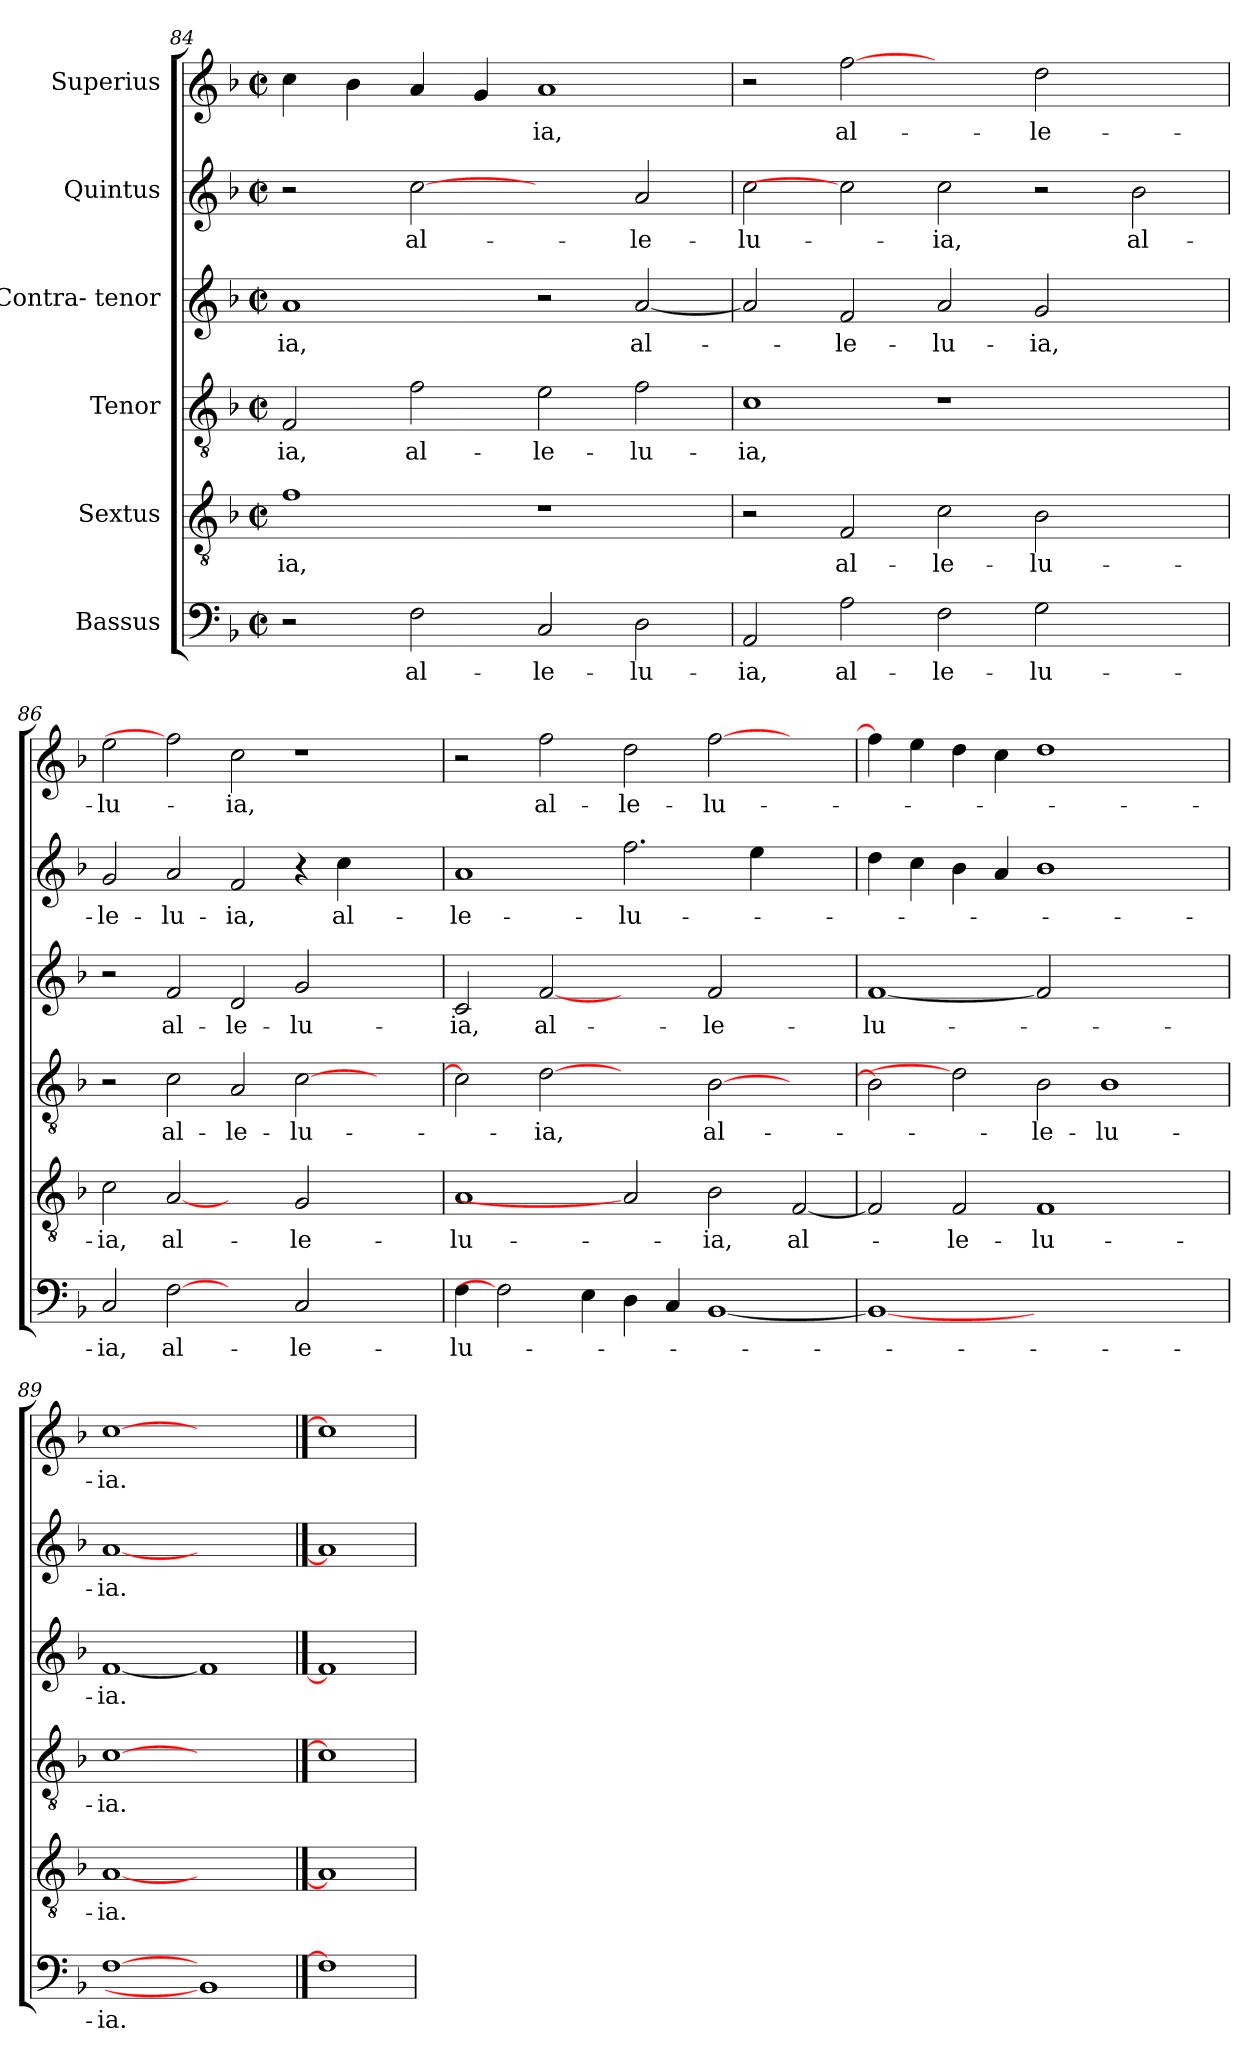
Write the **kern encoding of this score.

**kern	**text	**kern	**text	**kern	**text	**kern	**text	**kern	**text	**kern	**text
*part6	*part6	*part5	*part5	*part4	*part4	*part3	*part3	*part2	*part2	*part1	*part1
*staff6	*staff6	*staff5	*staff5	*staff4	*staff4	*staff3	*staff3	*staff2	*staff2	*staff1	*staff1
*I"Bassus	*	*I"Sextus	*	*I"Tenor	*	*I"Contra- tenor	*	*I"Quintus	*	*I"Superius	*
!!LO:LB:g=z
*clefF4	*	*clefGv2	*	*clefGv2	*	*clefG2	*	*clefG2	*	*clefG2	*
*k[b-]	*	*k[b-]	*	*k[b-]	*	*k[b-]	*	*k[b-]	*	*k[b-]	*
*F:	*	*F:	*	*F:	*	*F:	*	*F:	*	*F:	*
*M2/2	*	*M2/2	*	*M2/2	*	*M2/2	*	*M2/2	*	*M2/2	*
*met(c|)	*	*met(c|)	*	*met(c|)	*	*met(c|)	*	*met(c|)	*	*met(c|)	*
=84	=84	=84	=84	=84	=84	=84	=84	=84	=84	=84	=84
!	!	!	!LO:LY:b	!	!LO:LY:b	!	!LO:LY:b	!	!	!	!
2r	.	1f	-ia,	2F/	-ia,	1a	-ia,	2r	.	4cc\	.
.	.	.	.	.	.	.	.	.	.	4b-\	.
!	!LO:LY:b	!	!	!	!LO:LY:b	!	!	!	!LO:LY:b	!	!
2F\	al-	.	.	2f\	al-	.	.	[2cc	al-	4a/	.
.	.	.	.	.	.	.	.	.	.	4g/	.
!	!LO:LY:b	!	!	!	!LO:LY:b	!	!	!	!	!	!LO:LY:b
2C/	-le-	1r	.	2e\	-le-	2r	.	2ryy	.	1a	-ia,
!	!LO:LY:b	!	!	!	!LO:LY:b	!	!LO:LY:b	!	!LO:LY:b	!	!
2D\	-lu-	.	.	2f\	-lu-	[2a/	al-	2a/	-le-	.	.
=85	=85	=85	=85	=85	=85	=85	=85	=85	=85	=85	=85
!	!LO:LY:b	!	!	!	!LO:LY:b	!	!	!	!LO:LY:b	!	!
2AA/	-ia,	2r	.	1c	-ia,	2a/]	.	2cc\	-lu-	2r	.
!	!LO:LY:b	!	!LO:LY:b	!	!	!	!LO:LY:b	!	!	!	!LO:LY:b
2A\	al-	2F/	al-	.	.	2f/	-le-	2cc]	.	[2ff	al-
!	!LO:LY:b	!	!LO:LY:b	!	!	!	!LO:LY:b	!	!LO:LY:b	!	!
2F\	-le-	2c\	-le-	1r	.	2a/	-lu-	2cc\	-ia,	2ryy	.
!	!LO:LY:b	!	!LO:LY:b	!	!	!	!LO:LY:b	!	!	!	!LO:LY:b
2G\	-lu-	2B-\	-lu-	.	.	2g/	-ia,	2r	.	2dd\	-le-
!	!	!	!	!	!	!	!	!	!LO:LY:b	!	!
2ryy	.	2ryy	.	2ryy	.	2ryy	.	2b-\	al-	2ryy	.
=86	=86	=86	=86	=86	=86	=86	=86	=86	=86	=86	=86
!	!LO:LY:b	!	!LO:LY:b	!	!	!	!	!	!LO:LY:b	!	!LO:LY:b
2C/	-ia,	2c\	-ia,	2r	.	2r	.	2g/	-le-	2ee\	-lu-
!	!LO:LY:b	!	!LO:LY:b	!	!LO:LY:b	!	!LO:LY:b	!	!LO:LY:b	!	!
[2F	al-	[2A	al-	2c\	al-	2f/	al-	2a/	-lu-	2ff]	.
!	!	!	!	!	!LO:LY:b	!	!LO:LY:b	!	!LO:LY:b	!	!LO:LY:b
2ryy	.	2ryy	.	2A/	-le-	2d/	-le-	2f/	-ia,	2cc\	-ia,
!	!LO:LY:b	!	!LO:LY:b	!	!LO:LY:b	!	!LO:LY:b	!	!	!	!
2C/	-le-	2G/	-le-	[2c\	-lu-	2g/	-lu-	4r	.	1r	.
!	!	!	!	!	!	!	!	!	!LO:LY:b	!	!
.	.	.	.	.	.	.	.	4cc\	al-	.	.
2ryy	.	2ryy	.	2ryy	.	2ryy	.	2ryy	.	.	.
=87	=87	=87	=87	=87	=87	=87	=87	=87	=87	=87	=87
!	!LO:LY:b	!	!LO:LY:b	!	!	!	!LO:LY:b	!	!LO:LY:b	!	!
4F\	-lu-	1A	-lu-	2c\]	.	2c/	-ia,	1a	-le-	2r	.
2F]	.	.	.	.	.	.	.	.	.	.	.
!	!	!	!	!	!LO:LY:b	!	!LO:LY:b	!	!	!	!LO:LY:b
.	.	.	.	[2d	-ia,	[2f	al-	.	.	2ff\	al-
4E\	.	.	.	.	.	.	.	.	.	.	.
!	!	!	!	!	!	!	!	!	!LO:LY:b	!	!LO:LY:b
4D\	.	2A]	.	2ryy	.	2ryy	.	2.ff\	-lu-	2dd\	-le-
4C/	.	.	.	.	.	.	.	.	.	.	.
!	!	!	!LO:LY:b	!	!LO:LY:b	!	!LO:LY:b	!	!	!	!LO:LY:b
[1BB-	.	2B-\	-ia,	[2B-\	al-	2f/	-le-	.	.	[2ff\	-lu-
.	.	.	.	.	.	.	.	4ee\	.	.	.
!	!	!	!LO:LY:b	!	!	!	!	!	!	!	!
.	.	[2F/	al-	2ryy	.	2ryy	.	2ryy	.	2ryy	.
=88	=88	=88	=88	=88	=88	=88	=88	=88	=88	=88	=88
!	!	!	!	!	!	!	!LO:LY:b	!	!	!	!
1BB-_	.	2F/]	.	2B-\]	.	[1f	-lu-	4dd\	.	4ff\]	.
.	.	.	.	.	.	.	.	4cc\	.	4ee\	.
!	!	!	!LO:LY:b	!	!	!	!	!	!	!	!
.	.	2F/	-le-	2d]	.	.	.	4b-\	.	4dd\	.
.	.	.	.	.	.	.	.	4a/	.	4cc\	.
!	!	!	!LO:LY:b	!	!LO:LY:b	!	!	!	!	!	!
1.ryy	.	1F	-lu-	2B-\	-le-	2f]	.	1b-	.	1dd	.
!	!	!	!	!	!LO:LY:b	!	!	!	!	!	!
.	.	.	.	1B-	-lu-	1ryy	.	.	.	.	.
.	.	2ryy	.	.	.	.	.	2ryy	.	2ryy	.
=89	=89	=89	=89	=89	=89	=89	=89	=89	=89	=89	=89
!	!LO:LY:b	!	!LO:LY:b	!	!LO:LY:b	!	!LO:LY:b	!	!LO:LY:b	!	!LO:LY:b
[1F	-ia.	[1A	-ia.	[1c	-ia.	[1f	-ia.	[1a	-ia.	[1cc	-ia.
1BB-]	.	1ryy	.	1ryy	.	1f]	.	1ryy	.	1ryy	.
==90	==90	==90	==90	==90	==90	==90	==90	==90	==90	==90	==90
1F]	.	1A]	.	1c]	.	1f]	.	1a]	.	1cc]	.
=	=	=	=	=	=	=	=	=	=	=	=
*-	*-	*-	*-	*-	*-	*-	*-	*-	*-	*-	*-
